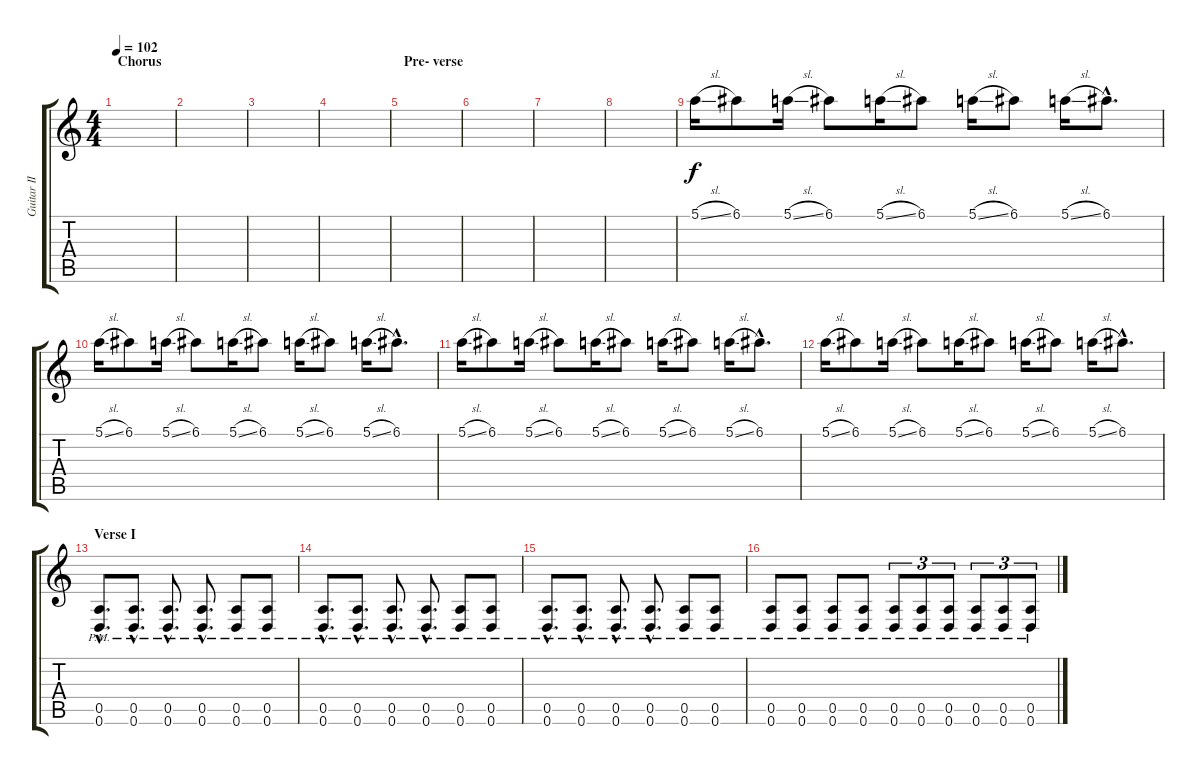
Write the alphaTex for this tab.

\track ("Guitar II" "Guitar II") {instrument overdrivenguitar}
\staff {score tabs}
\tuning (E4 B3 G3 D3 A2 D2) {hide}
\ts (4 4)
\section ("" "Chorus")
\tempo 102
\clef g2
\ks c
|
|
|
|
\section ("" "Pre- verse")
|
|
|
|
5.1{sl}.16 6.1.8 5.1{sl}.16 6.1.8 5.1{sl}.16 6.1.8 5.1{sl}.16 6.1.8 5.1{sl}.16 6.1{hac}.8{d} |
5.1{sl}.16 6.1.8 5.1{sl}.16 6.1.8 5.1{sl}.16 6.1.8 5.1{sl}.16 6.1.8 5.1{sl}.16 6.1{hac}.8{d} |
5.1{sl}.16 6.1.8 5.1{sl}.16 6.1.8 5.1{sl}.16 6.1.8 5.1{sl}.16 6.1.8 5.1{sl}.16 6.1{hac}.8{d} |
5.1{sl}.16 6.1.8 5.1{sl}.16 6.1.8 5.1{sl}.16 6.1.8 5.1{sl}.16 6.1.8 5.1{sl}.16 6.1{hac}.8{d} |
\section ("" "Verse I")
(0.5{hac pm} 0.6{hac pm}).8{d} (0.5{hac pm} 0.6{hac pm}).8{d} (0.5{hac pm} 0.6{hac pm}).8{d} (0.5{hac pm} 0.6{hac pm}).8{d} (0.5{pm} 0.6{pm}).8 (0.5{pm} 0.6{pm}).8 |
(0.5{hac pm} 0.6{hac pm}).8{d} (0.5{hac pm} 0.6{hac pm}).8{d} (0.5{hac pm} 0.6{hac pm}).8{d} (0.5{hac pm} 0.6{hac pm}).8{d} (0.5{pm} 0.6{pm}).8 (0.5{pm} 0.6{pm}).8 |
(0.5{hac pm} 0.6{hac pm}).8{d} (0.5{hac pm} 0.6{hac pm}).8{d} (0.5{hac pm} 0.6{hac pm}).8{d} (0.5{hac pm} 0.6{hac pm}).8{d} (0.5{pm} 0.6{pm}).8 (0.5{pm} 0.6{pm}).8 |
(0.5{pm} 0.6{pm}).8 (0.5{pm} 0.6{pm}).8 (0.5{pm} 0.6{pm}).8 (0.5{pm} 0.6{pm}).8 (0.5{pm} 0.6{pm}).8{tu (3 2)} (0.5{pm} 0.6{pm}).8{tu (3 2)} (0.5{pm} 0.6{pm}).8{tu (3 2)} (0.5{pm} 0.6{pm}).8{tu (3 2)} (0.5{pm} 0.6{pm}).8{tu (3 2)} (0.5{pm} 0.6{pm}).8{tu (3 2)}
